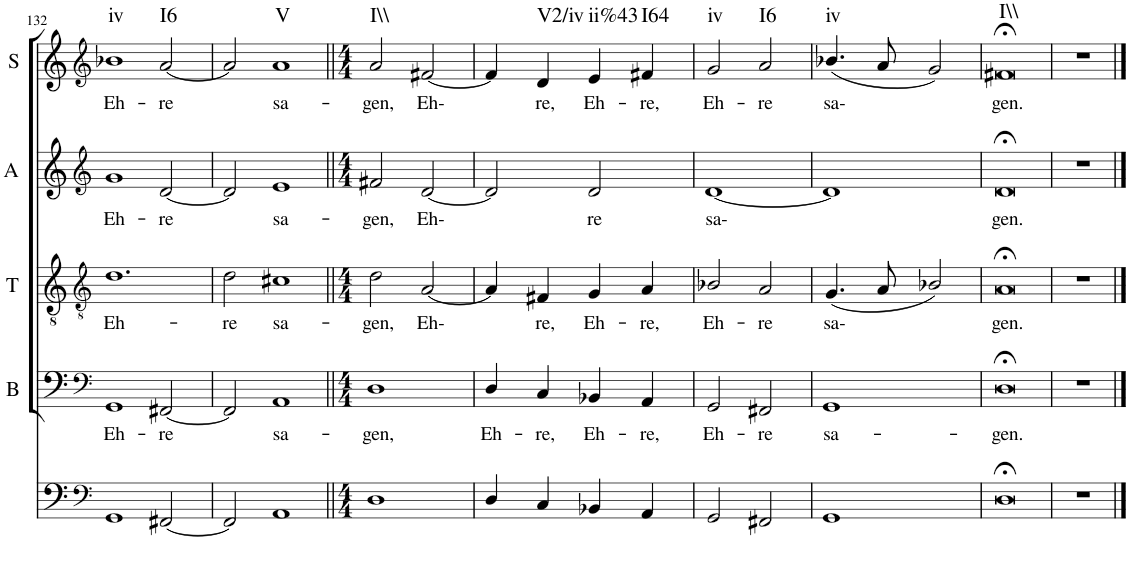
**kern	**kern	**text	**kern	**text	**kern	**text	**kern	**text	**harte
*part5	*part4	*part4	*part3	*part3	*part2	*part2	*part1	*part1	*part1
*staff5	*staff4	*staff4	*staff3	*staff3	*staff2	*staff2	*staff1	*staff1	*
*I"Continuo	*I"Bass	*	*I"Tenor	*	*I"Alto	*	*I"Soprano	*	*
*	*I'B	*	*I'T	*	*I'A	*	*I'S	*	*
!!LO:PB:g=z
*clefF4	*clefF4	*	*clefGv2	*	*clefG2	*	*clefG2	*	*
*k[]	*k[]	*	*k[]	*	*k[]	*	*k[]	*	*
*M3/2	*M3/2	*	*M3/2	*	*M3/2	*	*M3/2	*	*
=132	=132	=132	=132	=132	=132	=132	=132	=132	=132
!	!	!LO:LY:b	!	!LO:LY:b	!	!LO:LY:b	!	!LO:LY:b	!LO:H:kt=iv
1GG	1GG	Eh-	1.d	Eh-	1g	Eh-	1b-X	Eh-	N
!	!	!LO:LY:b	!	!	!	!LO:LY:b	!	!LO:LY:b	!LO:H:kt=I6
[2FF#X/	[2FF#X/	re	.	.	[2d/	re	[2a/	re	N
=133	=133	=133	=133	=133	=133	=133	=133	=133	=133
!	!	!	!	!LO:LY:b	!	!	!	!	!
2FF#/]	2FF#/]	.	2d\	re	2d/]	.	2a/]	.	.
!	!	!LO:LY:b	!	!LO:LY:b	!	!LO:LY:b	!	!LO:LY:b	!LO:H:kt=V
1AA	1AA	sa-	1c#X	sa-	1e	sa-	1a	sa-	N
=134||	=134||	=134||	=134||	=134||	=134||	=134||	=134||	=134||	=134||
*M4/4	*M4/4	*	*M4/4	*	*M4/4	*	*M4/4	*	*
!	!	!LO:LY:b	!	!LO:LY:b	!	!LO:LY:b	!	!LO:LY:b	!LO:H:kt=I\\
1D	1D	gen,	2d\	gen,	2f#X/	gen,	2a/	gen,	N
!	!	!	!	!LO:LY:b	!	!LO:LY:b	!	!LO:LY:b	!
.	.	.	[2A/	Eh-	[2d/	Eh-	[2f#X/	Eh-	.
=135	=135	=135	=135	=135	=135	=135	=135	=135	=135
!	!	!LO:LY:b	!	!	!	!	!	!	!
4D/	4D/	Eh-	4A/]	.	2d/]	.	4f#/]	.	.
!	!	!LO:LY:b	!	!LO:LY:b	!	!	!	!LO:LY:b	!LO:H:kt=V2/iv
4C/	4C/	re,	4F#X/	re,	.	.	4d/	re,	N
!	!	!LO:LY:b	!	!LO:LY:b	!	!LO:LY:b	!	!LO:LY:b	!LO:H:kt=ii%43
4BB-X/	4BB-X/	Eh-	4G/	Eh-	2d/	re	4e/	Eh-	N
!	!	!LO:LY:b	!	!LO:LY:b	!	!	!	!LO:LY:b	!LO:H:kt=I64
4AA/	4AA/	re,	4A/	re,	.	.	4f#X/	re,	N
=136	=136	=136	=136	=136	=136	=136	=136	=136	=136
!	!	!LO:LY:b	!	!LO:LY:b	!	!LO:LY:b	!	!LO:LY:b	!LO:H:kt=iv
2GG/	2GG/	Eh-	2B-X/	Eh-	[1d	sa-	2g/	Eh-	N
!	!	!LO:LY:b	!	!LO:LY:b	!	!	!	!LO:LY:b	!LO:H:kt=I6
2FF#X/	2FF#X/	re	2A/	re	.	.	2a/	re	N
=137	=137	=137	=137	=137	=137	=137	=137	=137	=137
!	!	!LO:LY:b	!	!LO:LY:b	!	!	!	!LO:LY:b	!LO:H:kt=iv
1GG	1GG	sa-	(4.G/	sa-	1d]	.	(4.b-X/	sa-	N
.	.	.	8A/	.	.	.	8a/	.	.
.	.	.	2B-X/)	.	.	.	2g/)	.	.
=138	=138	=138	=138	=138	=138	=138	=138	=138	=138
!	!	!LO:LY:b	!	!LO:LY:b	!	!LO:LY:b	!	!LO:LY:b	!LO:H:kt=I\\
[1D	[1D	gen.	[1A	gen.	[1d	gen.	[1f#X	gen.	N
=139	=139	=139	=139	=139	=139	=139	=139	=139	=139
1r	1r	.	1r	.	1r	.	1r	.	.
1D;<]	1D;<]	.	1A;<]	.	1d;<]	.	1f#;<]	.	.
==	==	==	==	==	==	==	==	==	==
*-	*-	*-	*-	*-	*-	*-	*-	*-	*-
